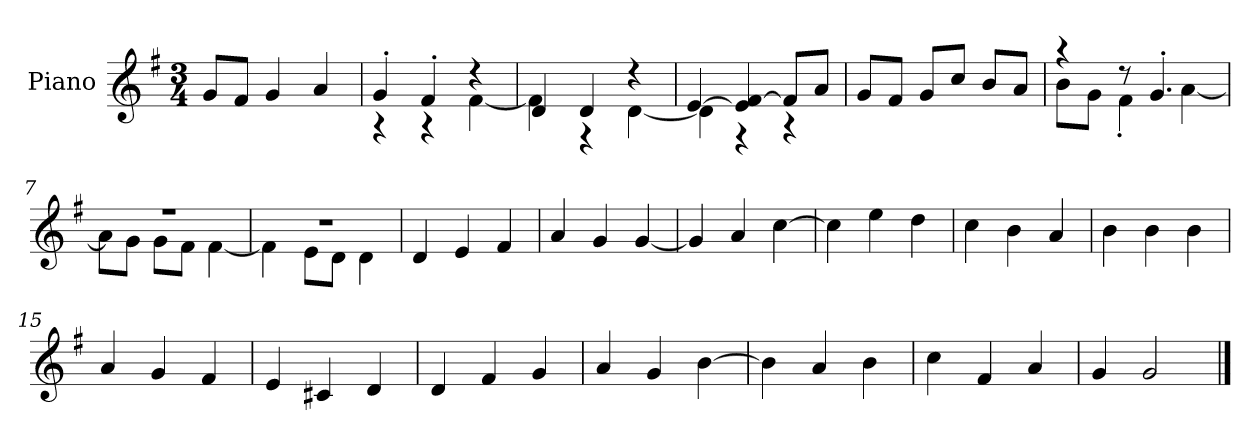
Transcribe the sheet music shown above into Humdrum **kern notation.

**kern
*part1
*staff1
*I"Piano
*I'P-no
*clefG2
*k[f#]
*M3/4
*MM179
=1
8g/L
8f#/J
4g/
4a/
=2
*^
4g'/	4r
4f#'/	4r
4r	[4f#\
=3	=3
4d/	4f#\]
4d/	4r
4r	[4d\
=4	=4
[4e/	4d\]
4e/] [4f#/	4r
8f#/L]	4r
8a/J	.
*v	*v
=5
8g/L
8f#/J
8g/L
8cc/J
8b/L
8a/J
=6
*^
4r	8b\L
.	8g\J
8r	4f#'\
4.g'/	.
.	[4a\
=7	=7
2.r	8a\L]
.	8g\J
.	8g\L
.	8f#\J
.	[4f#\
!!LO:LB:g=z	!!
=8	=8
2.r	4f#\]
.	8e\L
.	8d\J
.	4d\
*v	*v
=9
4d/
4e/
4f#/
=10
4a/
4g/
[4g/
=11
4g/]
4a/
[4cc\
=12
4cc\]
4ee\
4dd\
=13
4cc\
4b\
4a/
=14
4b\
4b\
4b\
=15
4a/
4g/
4f#/
=16
4e/
4c#X/
4d/
=17
4d/
4f#/
4g/
=18
4a/
4g/
[4b\
!!LO:LB:g=z
=19
4b\]
4a/
4b\
=20
4cc\
4f#/
4a/
=21
4g/
2g/
==
*-
